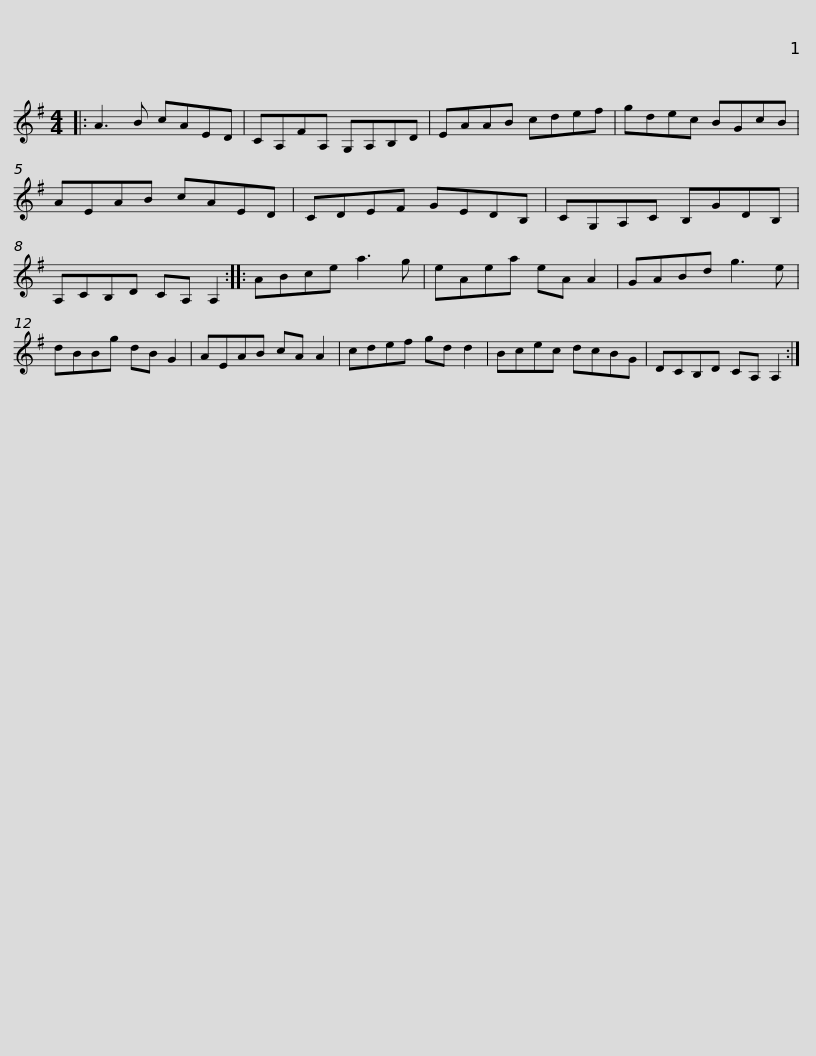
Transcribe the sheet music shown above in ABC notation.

X:1
L:1/8
M:4/4
I:linebreak $
K:G
V:1 treble
V:1
|: A3 B cAED | CA,FA, G,A,B,D | EAAB cdef | gdec BGcB | AEAB cAED |$ %5
 CDEF GEDB, | CG,A,C B,GDB, | A,CB,D CA, A,2 :: ABce a3 g | eAea eA A2 |$ %10
 GABd g3 e | dBBg dB G2 | AEAB cA A2 | cdef gd d2 | Bcec dcBG | %15
 DCB,D CA, A,2 :| %16
